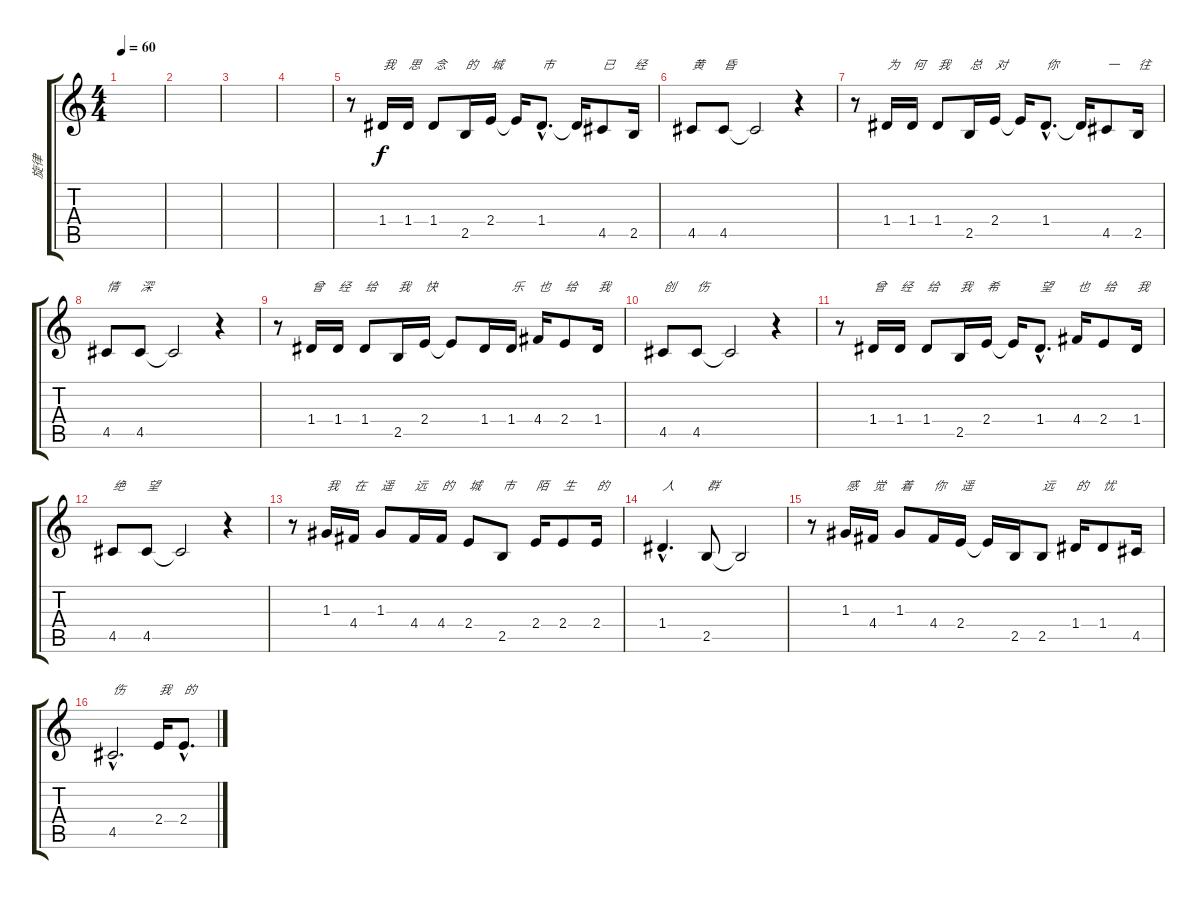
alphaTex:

\track ("旋律" "旋律") {instrument acousticguitarnylon}
\staff {score tabs}
\tuning (E4 B3 G3 D3 A2 E2) {hide}
\ts (4 4)
\tempo 60
\clef g2
\ks c
|
|
|
|
r.8 1.4.16{txt "我"} 1.4.16{txt "思"} 1.4.8{txt "念"} 2.5.16{txt "的"} 2.4.16{txt "城"} 2.4{t}.16 1.4{hac}.8{d txt "市"} 1.4{t}.16 4.5.8{txt "已"} 2.5.16{txt "经"} |
4.5.8{txt "黄"} 4.5.8{txt "昏"} 4.5{t}.2 r.4 |
r.8 1.4.16{txt "为"} 1.4.16{txt "何"} 1.4.8{txt "我"} 2.5.16{txt "总"} 2.4.16{txt "对"} 2.4{t}.16 1.4{hac}.8{d txt "你"} 1.4{t}.16 4.5.8{txt "一"} 2.5.16{txt "往"} |
4.5.8{txt "情"} 4.5.8{txt "深"} 4.5{t}.2 r.4 |
r.8 1.4.16{txt "曾"} 1.4.16{txt "经"} 1.4.8{txt "给"} 2.5.16{txt "我"} 2.4.16{txt "快"} 2.4{t}.8 1.4.16 1.4.16{txt "乐"} 4.4.16{txt "也"} 2.4.8{txt "给"} 1.4.16{txt "我"} |
4.5.8{txt "创"} 4.5.8{txt "伤"} 4.5{t}.2 r.4 |
r.8 1.4.16{txt "曾"} 1.4.16{txt "经"} 1.4.8{txt "给"} 2.5.16{txt "我"} 2.4.16{txt "希"} 2.4{t}.16 1.4{hac}.8{d txt "望"} 4.4.16{txt "也"} 2.4.8{txt "给"} 1.4.16{txt "我"} |
4.5.8{txt "绝"} 4.5.8{txt "望"} 4.5{t}.2 r.4 |
r.8 1.3.16{txt "我"} 4.4.16{txt "在"} 1.3.8{txt "遥"} 4.4.16{txt "远"} 4.4.16{txt "的"} 2.4.8{txt "城"} 2.5.8{txt "市"} 2.4.16{txt "陌"} 2.4.8{txt "生"} 2.4.16{txt "的"} |
1.4{hac}.4{d txt "人"} 2.5.8{txt "群"} 2.5{t}.2 |
r.8 1.3.16{txt "感"} 4.4.16{txt "觉"} 1.3.8{txt "着"} 4.4.16{txt "你"} 2.4.16{txt "遥"} 2.4{t}.16 2.5.16 2.5.8{txt "远"} 1.4.16{txt "的"} 1.4.8{txt "忧"} 4.5.16 |
4.5{hac}.2{d txt "伤"} 2.4.16{txt "我"} 2.4{hac}.8{d txt "的"}
